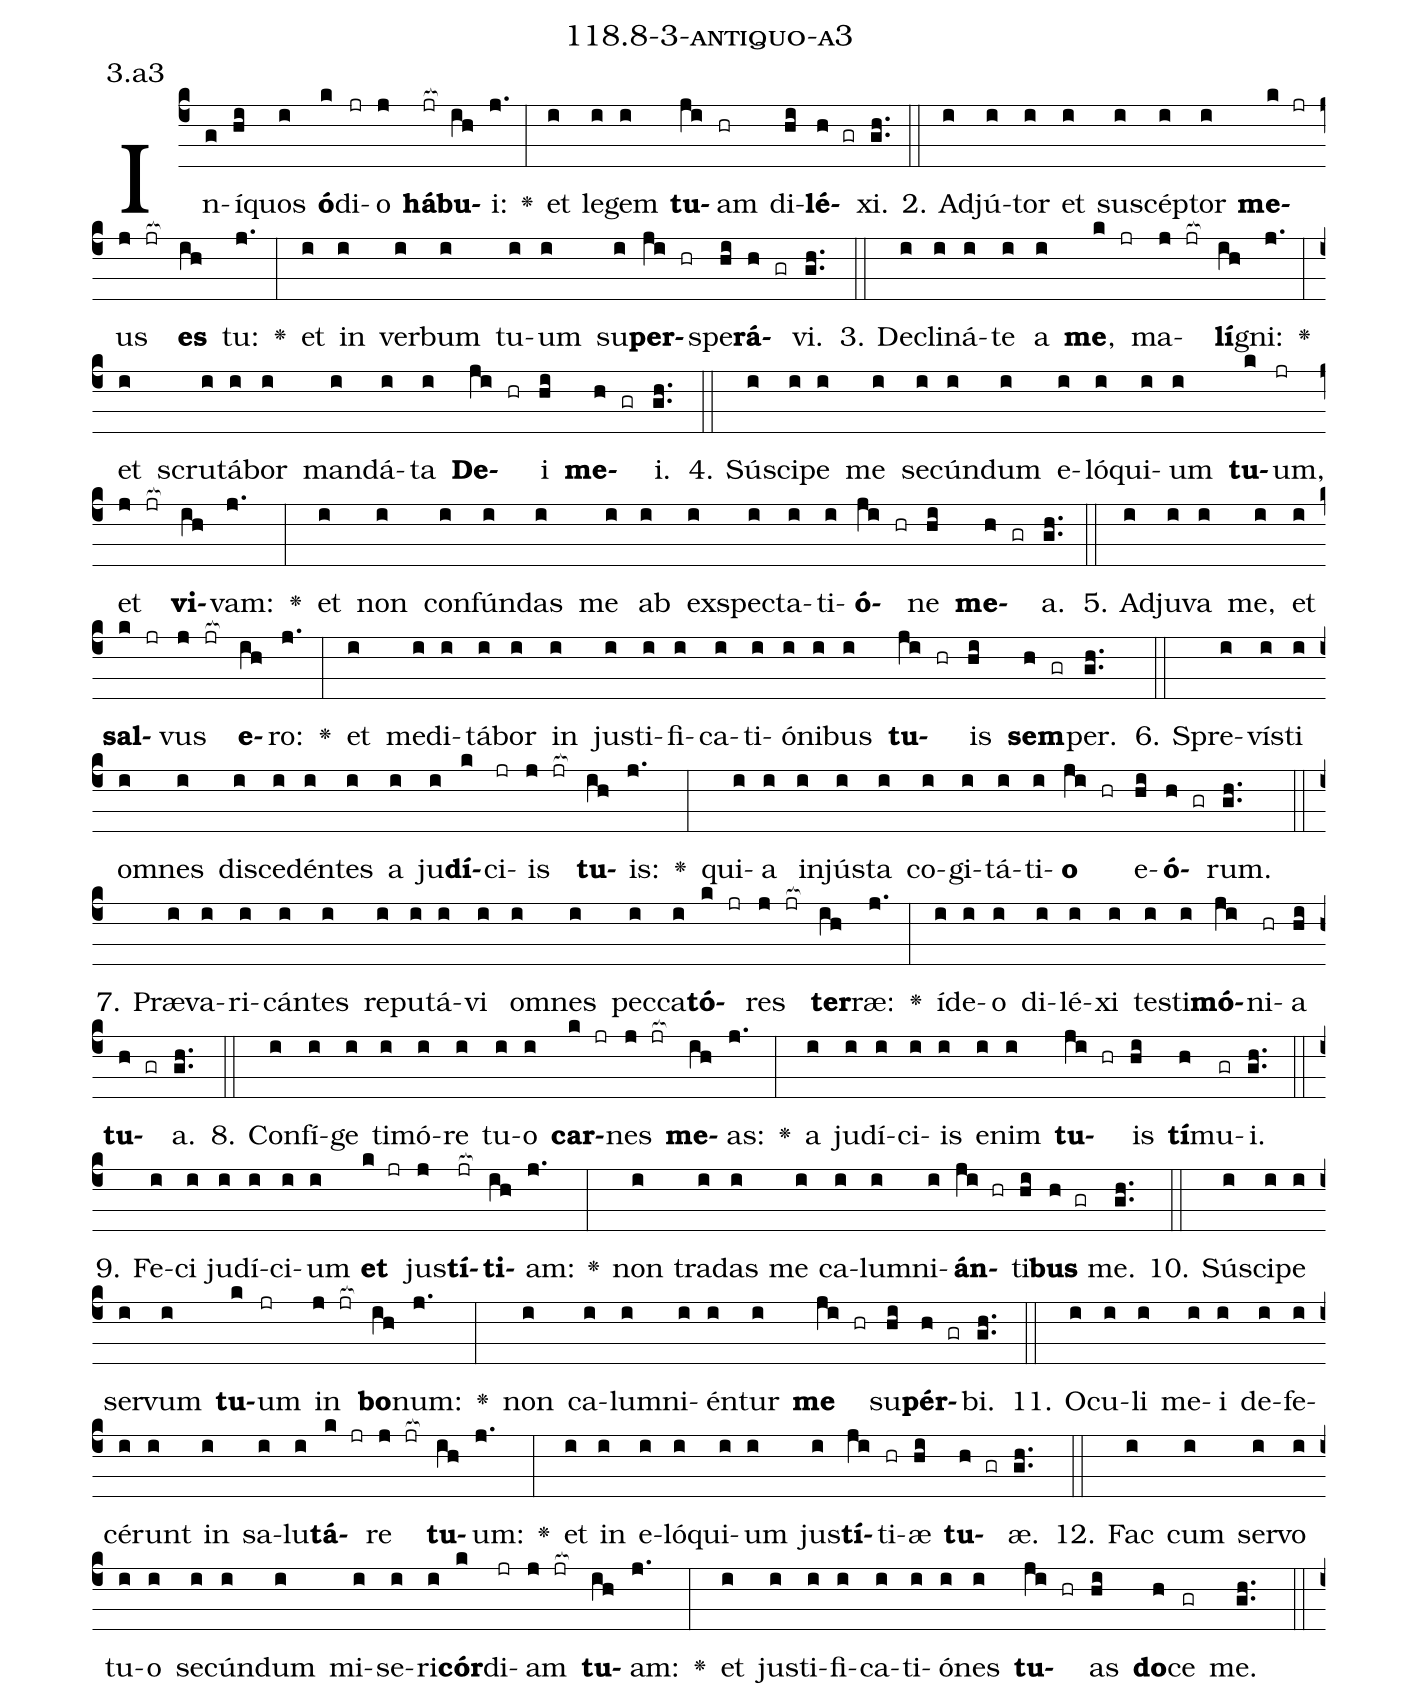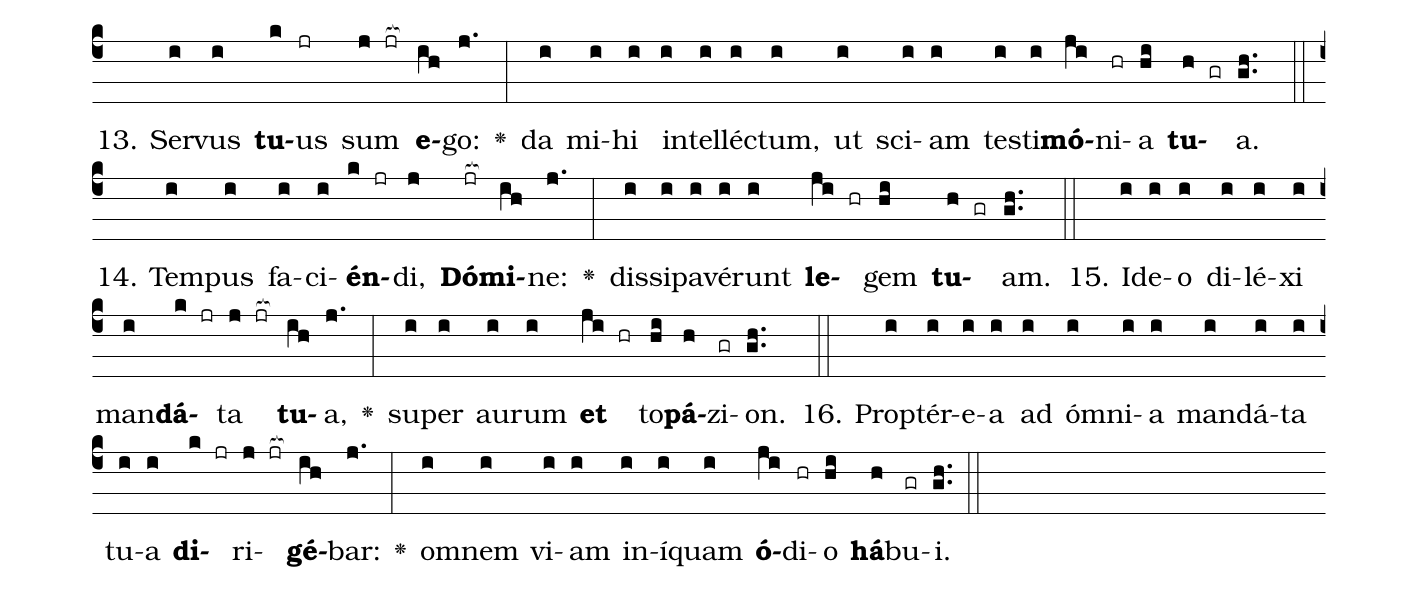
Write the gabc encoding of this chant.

name: 118.8-3-antiquo-a3;
annotation: 3.a3;
%%
(c4)In(g)í(hi)quos(i) <b>ó</b>(k)di(jr)o(j) <b>há</b>(jr[ocb:1{])<b>bu</b>(ih[ocb:0}])i:(j.) <v>\greheightstar</v>(:) et(i) le(i)gem(i) <b>tu</b>(ji)am(hr) di(hi)<b>lé</b>(h gr)xi.(gh..) (::)
2. Ad(i)jú(i)tor(i) et(i) su(i)scép(i)tor(i) <b>me</b>(k jr)us(j jr[ocb:1{]) <b>es</b>(ih[ocb:0}]) tu:(j.) <v>\greheightstar</v>(:) et(i) in(i) ver(i)bum(i) tu(i)um(i) su(i)<b>per</b>(ji hr)spe(hi)<b>rá</b>(h gr)vi.(gh..) (::)
3. De(i)cli(i)ná(i)te(i) a(i) <b>me</b>,(k jr) ma(j jr[ocb:1{])<b>lí</b>(ih[ocb:0}])gni:(j.) <v>\greheightstar</v>(:) et(i) scru(i)tá(i)bor(i) man(i)dá(i)ta(i) <b>De</b>(ji hr)i(hi) <b>me</b>(h gr)i.(gh..) (::)
4. Sú(i)sci(i)pe(i) me(i) se(i)cún(i)dum(i) e(i)ló(i)qui(i)um(i) <b>tu</b>(k)um,(jr) et(j jr[ocb:1{]) <b>vi</b>(ih[ocb:0}])vam:(j.) <v>\greheightstar</v>(:) et(i) non(i) con(i)fún(i)das(i) me(i) ab(i) ex(i)spec(i)ta(i)ti(i)<b>ó</b>(ji hr)ne(hi) <b>me</b>(h gr)a.(gh..) (::)
5. Ad(i)ju(i)va(i) me,(i) et(i) <b>sal</b>(k jr)vus(j jr[ocb:1{]) <b>e</b>(ih[ocb:0}])ro:(j.) <v>\greheightstar</v>(:) et(i) me(i)di(i)tá(i)bor(i) in(i) jus(i)ti(i)fi(i)ca(i)ti(i)ó(i)ni(i)bus(i) <b>tu</b>(ji hr)is(hi) <b>sem</b>(h gr)per.(gh..) (::)
6. Spre(i)vís(i)ti(i) om(i)nes(i) di(i)sce(i)dén(i)tes(i) a(i) ju(i)<b>dí</b>(k)ci(jr)is(j jr[ocb:1{]) <b>tu</b>(ih[ocb:0}])is:(j.) <v>\greheightstar</v>(:) qui(i)a(i) in(i)jús(i)ta(i) co(i)gi(i)tá(i)ti(i)<b>o</b>(ji hr) e(hi)<b>ó</b>(h gr)rum.(gh..) (::)
7. Præ(i)va(i)ri(i)cán(i)tes(i) re(i)pu(i)tá(i)vi(i) om(i)nes(i) pec(i)ca(i)<b>tó</b>(k jr)res(j jr[ocb:1{]) <b>ter</b>(ih[ocb:0}])ræ:(j.) <v>\greheightstar</v>(:) íd(i)e(i)o(i) di(i)lé(i)xi(i) tes(i)ti(i)<b>mó</b>(ji)ni(hr)a(hi) <b>tu</b>(h gr)a.(gh..) (::)
8. Con(i)fí(i)ge(i) ti(i)mó(i)re(i) tu(i)o(i) <b>car</b>(k jr)nes(j jr[ocb:1{]) <b>me</b>(ih[ocb:0}])as:(j.) <v>\greheightstar</v>(:) a(i) ju(i)dí(i)ci(i)is(i) e(i)nim(i) <b>tu</b>(ji hr)is(hi) <b>tí</b>(h)mu(gr)i.(gh..) (::)
9. Fe(i)ci(i) ju(i)dí(i)ci(i)um(i) <b>et</b>(k jr) jus(j)<b>tí</b>(jr[ocb:1{])<b>ti</b>(ih[ocb:0}])am:(j.) <v>\greheightstar</v>(:) non(i) tra(i)das(i) me(i) ca(i)lum(i)ni(i)<b>án</b>(ji hr)ti(hi)<b>bus</b>(h gr) me.(gh..) (::)
10. Sú(i)sci(i)pe(i) ser(i)vum(i) <b>tu</b>(k)um(jr) in(j jr[ocb:1{]) <b>bo</b>(ih[ocb:0}])num:(j.) <v>\greheightstar</v>(:) non(i) ca(i)lum(i)ni(i)én(i)tur(i) <b>me</b>(ji hr) su(hi)<b>pér</b>(h gr)bi.(gh..) (::)
11. O(i)cu(i)li(i) me(i)i(i) de(i)fe(i)cé(i)runt(i) in(i) sa(i)lu(i)<b>tá</b>(k jr)re(j jr[ocb:1{]) <b>tu</b>(ih[ocb:0}])um:(j.) <v>\greheightstar</v>(:) et(i) in(i) e(i)ló(i)qui(i)um(i) jus(i)<b>tí</b>(ji)ti(hr)æ(hi) <b>tu</b>(h gr)æ.(gh..) (::)
12. Fac(i) cum(i) ser(i)vo(i) tu(i)o(i) se(i)cún(i)dum(i) mi(i)se(i)ri(i)<b>cór</b>(k)di(jr)am(j jr[ocb:1{]) <b>tu</b>(ih[ocb:0}])am:(j.) <v>\greheightstar</v>(:) et(i) jus(i)ti(i)fi(i)ca(i)ti(i)ó(i)nes(i) <b>tu</b>(ji hr)as(hi) <b>do</b>(h)ce(gr) me.(gh..) (::)
13. Ser(i)vus(i) <b>tu</b>(k)us(jr) sum(j jr[ocb:1{]) <b>e</b>(ih[ocb:0}])go:(j.) <v>\greheightstar</v>(:) da(i) mi(i)hi(i) in(i)tel(i)léc(i)tum,(i) ut(i) sci(i)am(i) tes(i)ti(i)<b>mó</b>(ji)ni(hr)a(hi) <b>tu</b>(h gr)a.(gh..) (::)
14. Tem(i)pus(i) fa(i)ci(i)<b>én</b>(k jr)di,(j) <b>Dó</b>(jr[ocb:1{])<b>mi</b>(ih[ocb:0}])ne:(j.) <v>\greheightstar</v>(:) dis(i)si(i)pa(i)vé(i)runt(i) <b>le</b>(ji hr)gem(hi) <b>tu</b>(h gr)am.(gh..) (::)
15. Id(i)e(i)o(i) di(i)lé(i)xi(i) man(i)<b>dá</b>(k jr)ta(j jr[ocb:1{]) <b>tu</b>(ih[ocb:0}])a,(j.) <v>\greheightstar</v>(:) su(i)per(i) au(i)rum(i) <b>et</b>(ji hr) to(hi)<b>pá</b>(h)zi(gr)on.(gh..) (::)
16. Prop(i)tér(i)e(i)a(i) ad(i) óm(i)ni(i)a(i) man(i)dá(i)ta(i) tu(i)a(i) <b>di</b>(k jr)ri(j jr[ocb:1{])<b>gé</b>(ih[ocb:0}])bar:(j.) <v>\greheightstar</v>(:) om(i)nem(i) vi(i)am(i) in(i)í(i)quam(i) <b>ó</b>(ji)di(hr)o(hi) <b>há</b>(h)bu(gr)i.(gh..) (::)
